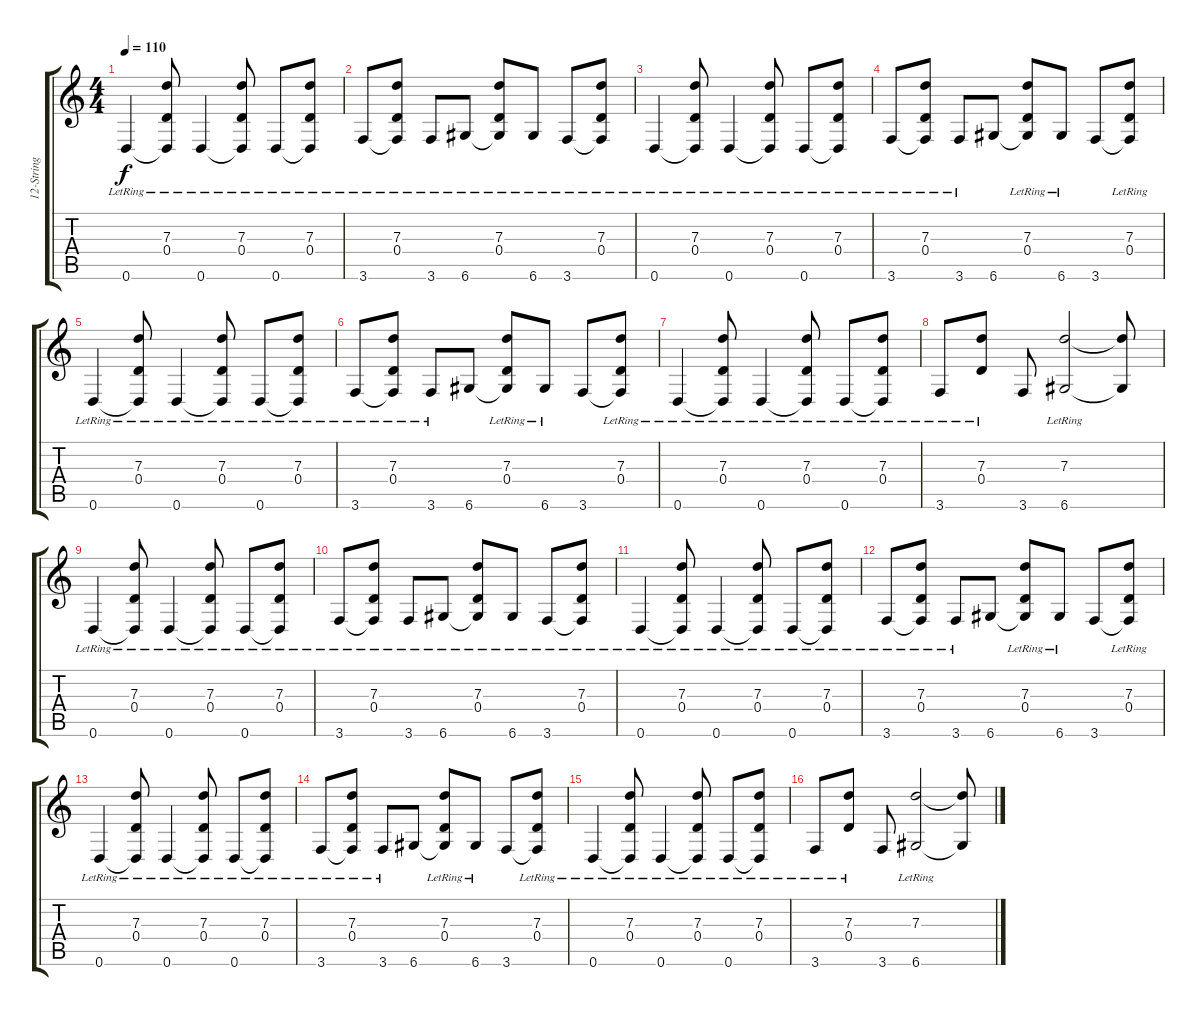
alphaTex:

\track ("12-String Acoustic" "12-String ") {instrument acousticguitarsteel}
\staff {score tabs}
\tuning (E4 B3 G3 D3 A2 D2) {hide}
\ts (4 4)
\tempo 110
\clef g2
\ks c
0.6{lr}.4{dy f} (7.3{lr} 0.4{lr} 0.6{t}).8 0.6{lr}.4 (7.3{lr} 0.4{lr} 0.6{t}).8 0.6{lr}.8 (7.3{lr} 0.4{lr} 0.6{t}).8 |
3.6{lr}.8 (7.3{lr} 0.4{lr} 3.6{t}).8 3.6{lr}.8 6.6{lr}.8 (7.3{lr} 0.4{lr} 6.6{t}).8 6.6{lr}.8 3.6{lr}.8 (7.3{lr} 0.4{lr} 3.6{t}).8 |
0.6{lr}.4 (7.3{lr} 0.4{lr} 0.6{t}).8 0.6{lr}.4 (7.3{lr} 0.4{lr} 0.6{t}).8 0.6{lr}.8 (7.3{lr} 0.4{lr} 0.6{t}).8 |
3.6{lr}.8 (7.3{lr} 0.4{lr} 3.6{t}).8 3.6{lr}.8 6.6.8 (7.3{lr} 0.4{lr} 6.6{t}).8 6.6{lr}.8 3.6.8 (7.3{lr} 0.4{lr} 3.6{t}).8 |
0.6{lr}.4 (7.3{lr} 0.4{lr} 0.6{t}).8 0.6{lr}.4 (7.3{lr} 0.4{lr} 0.6{t}).8 0.6{lr}.8 (7.3{lr} 0.4{lr} 0.6{t}).8 |
3.6{lr}.8 (7.3{lr} 0.4{lr} 3.6{t}).8 3.6{lr}.8 6.6.8 (7.3{lr} 0.4{lr} 6.6{t}).8 6.6{lr}.8 3.6.8 (7.3{lr} 0.4{lr} 3.6{t}).8 |
0.6{lr}.4 (7.3{lr} 0.4{lr} 0.6{t}).8 0.6{lr}.4 (7.3{lr} 0.4{lr} 0.6{t}).8 0.6{lr}.8 (7.3{lr} 0.4{lr} 0.6{t}).8 |
3.6{lr}.8 (7.3{lr} 0.4{lr}).8 3.6.8 (7.3{lr} 6.6{lr}).2 (7.3{t} 6.6{t}).8 |
0.6{lr}.4 (7.3{lr} 0.4{lr} 0.6{t}).8 0.6{lr}.4 (7.3{lr} 0.4{lr} 0.6{t}).8 0.6{lr}.8 (7.3{lr} 0.4{lr} 0.6{t}).8 |
3.6{lr}.8 (7.3{lr} 0.4{lr} 3.6{t}).8 3.6{lr}.8 6.6{lr}.8 (7.3{lr} 0.4{lr} 6.6{t}).8 6.6{lr}.8 3.6{lr}.8 (7.3{lr} 0.4{lr} 3.6{t}).8 |
0.6{lr}.4 (7.3{lr} 0.4{lr} 0.6{t}).8 0.6{lr}.4 (7.3{lr} 0.4{lr} 0.6{t}).8 0.6{lr}.8 (7.3{lr} 0.4{lr} 0.6{t}).8 |
3.6{lr}.8 (7.3{lr} 0.4{lr} 3.6{t}).8 3.6{lr}.8 6.6.8 (7.3{lr} 0.4{lr} 6.6{t}).8 6.6{lr}.8 3.6.8 (7.3{lr} 0.4{lr} 3.6{t}).8 |
0.6{lr}.4 (7.3{lr} 0.4{lr} 0.6{t}).8 0.6{lr}.4 (7.3{lr} 0.4{lr} 0.6{t}).8 0.6{lr}.8 (7.3{lr} 0.4{lr} 0.6{t}).8 |
3.6{lr}.8 (7.3{lr} 0.4{lr} 3.6{t}).8 3.6{lr}.8 6.6.8 (7.3{lr} 0.4{lr} 6.6{t}).8 6.6{lr}.8 3.6.8 (7.3{lr} 0.4{lr} 3.6{t}).8 |
0.6{lr}.4 (7.3{lr} 0.4{lr} 0.6{t}).8 0.6{lr}.4 (7.3{lr} 0.4{lr} 0.6{t}).8 0.6{lr}.8 (7.3{lr} 0.4{lr} 0.6{t}).8 |
3.6{lr}.8 (7.3{lr} 0.4{lr}).8 3.6.8 (7.3{lr} 6.6{lr}).2 (7.3{t} 6.6{t}).8
